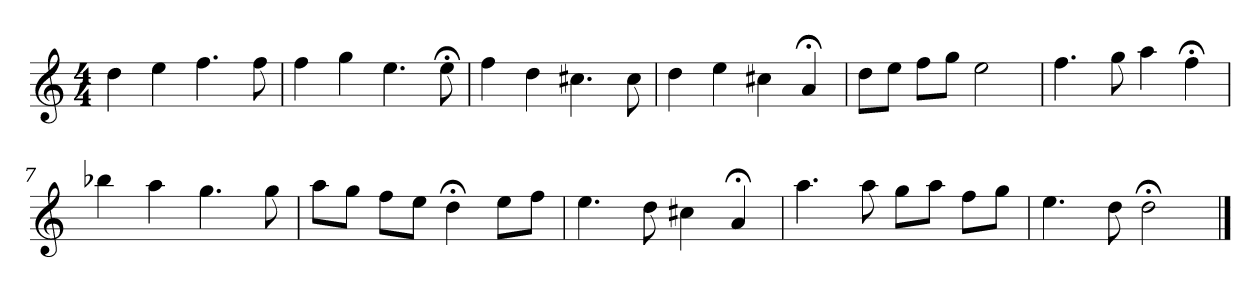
**kern
*part1
*staff1
*k[]
*D:dor
*M4/4
*MM120
=1
4dd
4ee
4.ff
8ff
=2
4ff
4gg
4.ee
8ee;<
=3
4ff
4dd
4.cc#X
8cc#
=4
4dd
4ee
4cc#X
4a;<
=5
8ddL
8eeJ
8ffL
8ggJ
2ee
=6
4.ff
8gg
4aa
4ff;<
=7
4bb-X
4aa
4.gg
8gg
=8
8aaL
8ggJ
8ffL
8eeJ
4dd;<
8eeL
8ffJ
=9
4.ee
8dd
4cc#X
4a;<
=10
4.aa
8aa
8ggL
8aaJ
8ffL
8ggJ
=11
4.ee
8dd
2dd;<
==
*-
